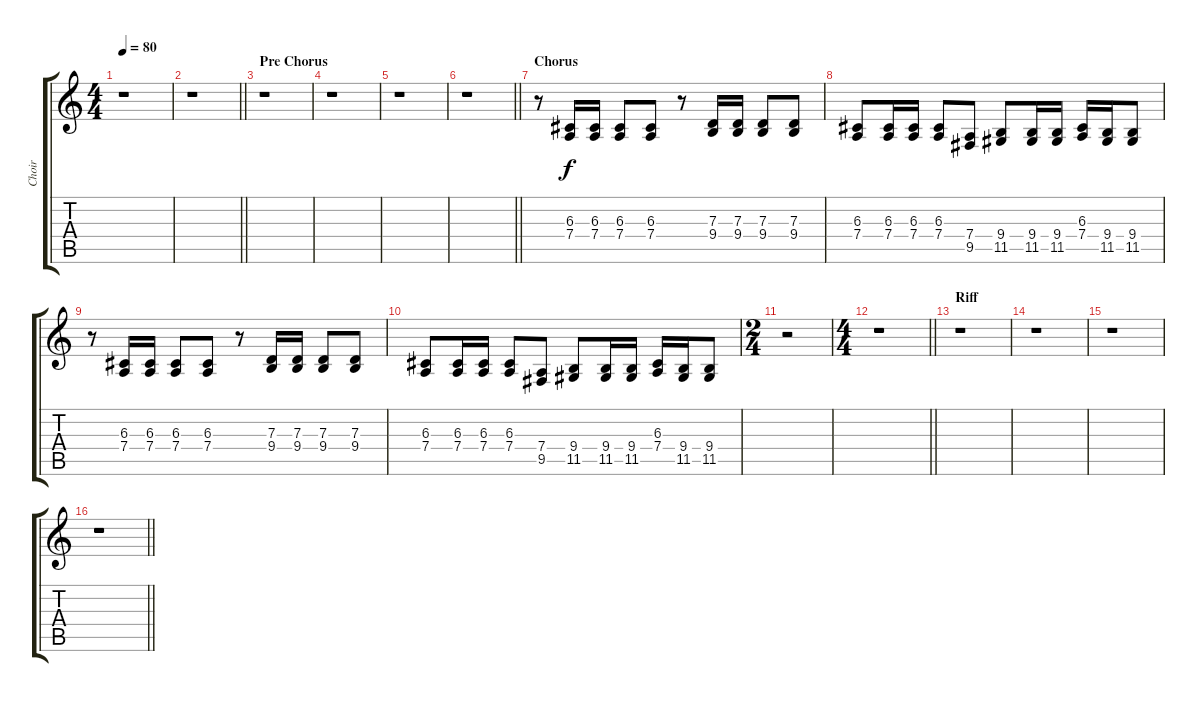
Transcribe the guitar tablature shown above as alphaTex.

\track ("Choir" "Choir") {instrument pad4choir}
\staff {score tabs}
\tuning (E4 B3 G3 D3 A2 E2) {hide}
\ts (4 4)
\tempo 80
\clef g2
\ks c
r.1{dy f} |
\barLineRight lightlight
r.1 |
\section ("" "Pre Chorus")
r.1 |
r.1 |
r.1 |
\barLineRight lightlight
r.1 |
\section ("" "Chorus")
r.8 (6.3 7.4).16 (6.3 7.4).16 (6.3 7.4).8 (6.3 7.4).8 r.8 (7.3 9.4).16 (7.3 9.4).16 (7.3 9.4).8 (7.3 9.4).8 |
(6.3 7.4).8 (6.3 7.4).16 (6.3 7.4).16 (6.3 7.4).8 (7.4 9.5).8 (9.4 11.5).8 (9.4 11.5).16 (9.4 11.5).16 (6.3 7.4).16 (9.4 11.5).16 (9.4 11.5).8 |
r.8 (6.3 7.4).16 (6.3 7.4).16 (6.3 7.4).8 (6.3 7.4).8 r.8 (7.3 9.4).16 (7.3 9.4).16 (7.3 9.4).8 (7.3 9.4).8 |
(6.3 7.4).8 (6.3 7.4).16 (6.3 7.4).16 (6.3 7.4).8 (7.4 9.5).8 (9.4 11.5).8 (9.4 11.5).16 (9.4 11.5).16 (6.3 7.4).16 (9.4 11.5).16 (9.4 11.5).8 |
\ts (2 4)
r.2 |
\ts (4 4)
\barLineRight lightlight
r.1 |
\section ("" "Riff")
r.1 |
r.1 |
r.1 |
\barLineRight lightlight
r.1
